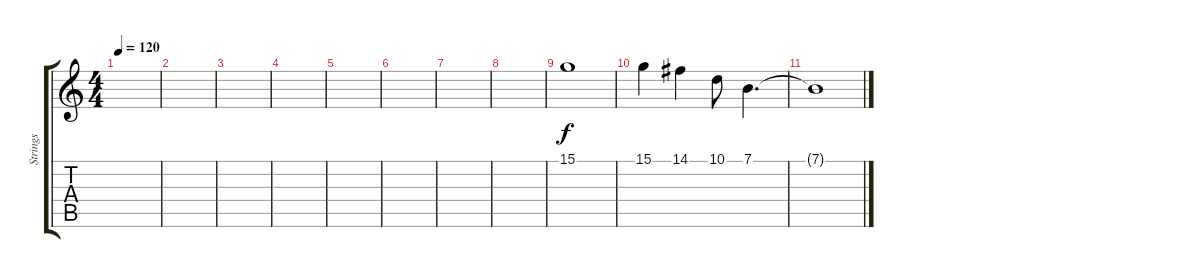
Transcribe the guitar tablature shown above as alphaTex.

\track ("Strings" "Strings") {instrument stringensemble1}
\staff {score tabs}
\tuning (E4 B3 G3 D3 A2 D2) {hide}
\ts (4 4)
\tempo 120
\clef g2
\ks c
|
|
|
|
|
|
|
|
15.1.1 |
15.1.4 14.1.4 10.1.8 7.1.4{d} |
7.1{t}.1
